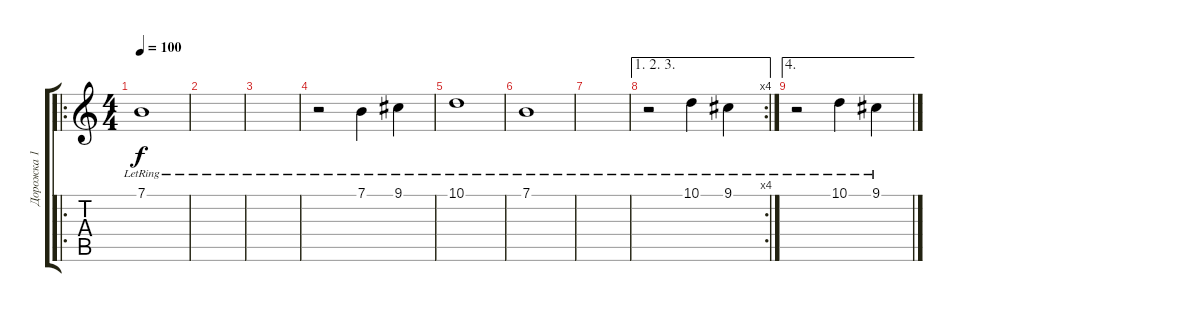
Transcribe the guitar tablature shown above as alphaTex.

\track ("Дорожка 1" "Дорожка 1") {instrument kalimba}
\staff {score tabs}
\tuning (E4 B3 G3 D3 A2 E2) {hide}
\ro
\ts (4 4)
\tempo 100
\clef g2
\ks c
7.1{lr}.1{dy f} |
|
|
r.2 7.1{lr}.4 9.1{lr}.4 |
10.1{lr}.1 |
7.1{lr}.1 |
|
\ae (1 2 3)
\rc 4
r.2 10.1{lr}.4 9.1{lr}.4 |
\ae 4
r.2 10.1{lr}.4 9.1{lr}.4
